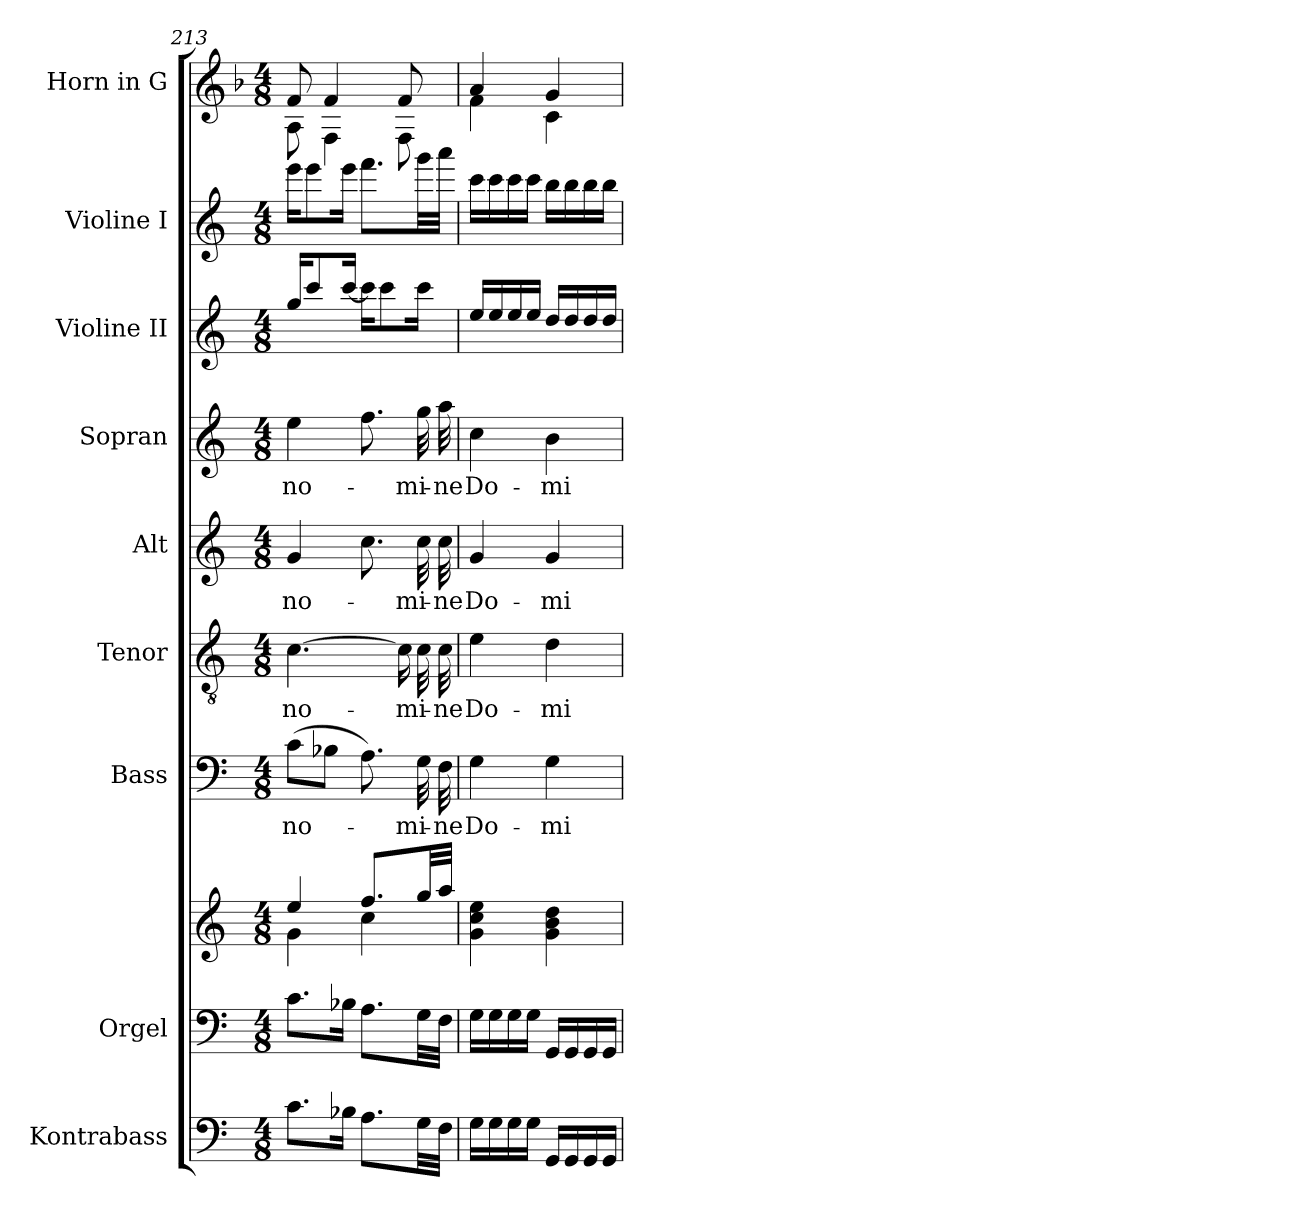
**kern	**kern	**kern	**kern	**text	**kern	**text	**kern	**text	**kern	**text	**kern	**kern	**kern
*part9	*part8	*part8	*part7	*part7	*part6	*part6	*part5	*part5	*part4	*part4	*part3	*part2	*part1
*staff10	*staff9	*staff8	*staff7	*staff7	*staff6	*staff6	*staff5	*staff5	*staff4	*staff4	*staff3	*staff2	*staff1
*I"Kontrabass	*I"Orgel	*	*I"Bass	*	*I"Tenor	*	*I"Alt	*	*I"Sopran	*	*I"Violine II	*I"Violine I	*I"Horn in G
*I'Kb.	*I'Org.	*	*I'B	*	*I'T	*	*I'A	*	*I'S	*	*I'Vl. II	*I'Vl. I	*I'Hrn.
!!LO:PB:g=z
*clefF4	*clefF4	*clefG2	*clefF4	*	*clefGv2	*	*clefG2	*	*clefG2	*	*clefG2	*clefG2	*clefG2
*ITrd7c12	*	*	*	*	*	*	*	*	*	*	*ITrd7c12	*ITrd7c12	*ITrd3c5
*k[]	*k[]	*k[]	*k[]	*	*k[]	*	*k[]	*	*k[]	*	*k[]	*k[]	*k[]
*C:	*C:	*C:	*C:	*	*C:	*	*C:	*	*C:	*	*C:	*C:	*C:
*M4/8	*M4/8	*M4/8	*M4/8	*	*M4/8	*	*M4/8	*	*M4/8	*	*M4/8	*M4/8	*M4/8
=213	=213	=213	=213	=213	=213	=213	=213	=213	=213	=213	=213	=213	=213
*	*	*^	*	*	*	*	*	*	*	*	*	*	*
!	!	!	!	!	!LO:LY:b	!	!LO:LY:b	!	!LO:LY:b	!	!LO:LY:b	!	!	!
*	*	*	*	*	*	*	*	*	*	*	*	*	*	*^
8.C\L	8.c\L	4ee/	4g\	(>8c\L	no-	[4.c\	no-	4g/	no-	4ee\	no-	16g/KL	16ee\KL	8c/	8E\
.	.	.	.	.	.	.	.	.	.	.	.	8cc/	8ee\	.	.
.	.	.	.	8B-X\J	.	.	.	.	.	.	.	.	.	4c/	4C\
16BB-X\Jk	16B-X\Jk	.	.	.	.	.	.	.	.	.	.	[16cc/Jk	16ee\Jk	.	.
8.AA\L	8.A\L	8.ff/L	4cc\	8.A\)	.	.	.	8.cc\	.	8.ff\	.	16cc\KL]	8.ff\L	.	.
.	.	.	.	.	.	.	.	.	.	.	.	8cc\	.	.	.
.	.	.	.	.	.	16c\]	.	.	.	.	.	.	.	8c/	8C\
!	!	!	!	!	!LO:LY:b	!	!LO:LY:b	!	!LO:LY:b	!	!LO:LY:b	!	!	!	!
32GG\LL	32G\LL	32gg/LL	.	32G\	-mi-	32c\	-mi-	32cc\	-mi-	32gg\	-mi-	16cc\Jk	32gg\LL	.	.
!	!	!	!	!	!LO:LY:b	!	!LO:LY:b	!	!LO:LY:b	!	!LO:LY:b	!	!	!	!
32FF\JJJ	32F\JJJ	32aa/JJJ	.	32F\	-ne	32c\	-ne	32cc\	-ne	32aa\	-ne	.	32aa\JJJ	.	.
*	*	*v	*v	*	*	*	*	*	*	*	*	*	*	*	*
=214	=214	=214	=214	=214	=214	=214	=214	=214	=214	=214	=214	=214	=214	=214
!	!	!	!	!LO:LY:b	!	!LO:LY:b	!	!LO:LY:b	!	!LO:LY:b	!	!	!	!
16GG\LL	16G\LL	4g\ 4cc\ 4ee\	4G\	Do-	4e\	Do-	4g/	Do-	4cc\	Do-	16e/LL	16cc\LL	4e/	4c\
16GG\	16G\	.	.	.	.	.	.	.	.	.	16e/	16cc\	.	.
16GG\	16G\	.	.	.	.	.	.	.	.	.	16e/	16cc\	.	.
16GG\JJ	16G\JJ	.	.	.	.	.	.	.	.	.	16e/JJ	16cc\JJ	.	.
!	!	!	!	!LO:LY:b	!	!LO:LY:b	!	!LO:LY:b	!	!LO:LY:b	!	!	!	!
16GGG/LL	16GG/LL	4g\ 4b\ 4dd\	4G\	-mi-	4d\	-mi-	4g/	-mi-	4b\	-mi-	16d/LL	16b\LL	4d/	4G\
16GGG/	16GG/	.	.	.	.	.	.	.	.	.	16d/	16b\	.	.
16GGG/	16GG/	.	.	.	.	.	.	.	.	.	16d/	16b\	.	.
16GGG/JJ	16GG/JJ	.	.	.	.	.	.	.	.	.	16d/JJ	16b\JJ	.	.
*	*	*	*	*	*	*	*	*	*	*	*	*	*v	*v
=	=	=	=	=	=	=	=	=	=	=	=	=	=
*-	*-	*-	*-	*-	*-	*-	*-	*-	*-	*-	*-	*-	*-
